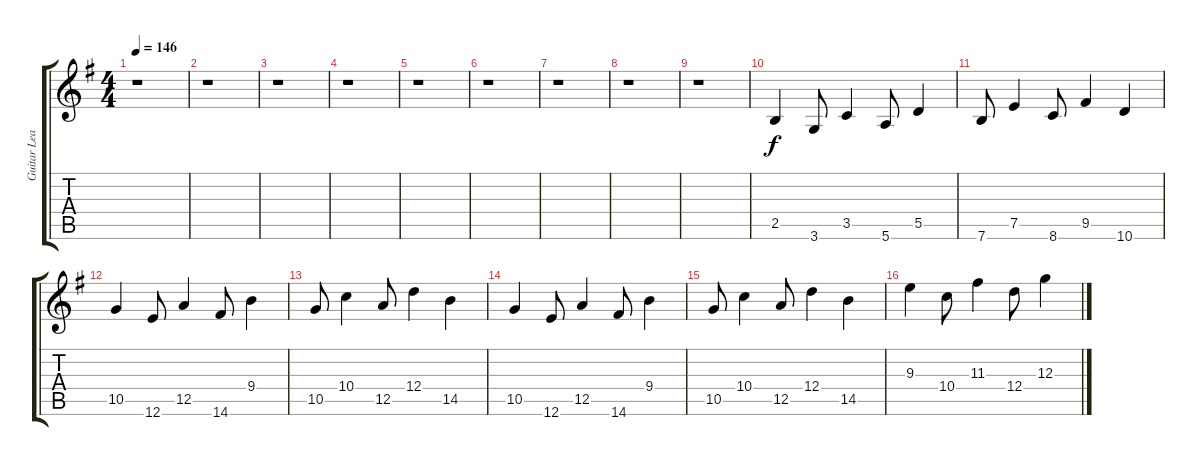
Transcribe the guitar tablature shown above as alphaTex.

\track ("Guitar Leads 1" "Guitar Lea") {instrument overdrivenguitar}
\staff {score tabs}
\tuning (E4 B3 G3 D3 A2 E2) {hide}
\ts (4 4)
\tempo 146
\clef g2
\ks g
r.1{dy f} |
r.1 |
r.1 |
r.1 |
r.1 |
r.1 |
r.1 |
r.1 |
r.1 |
2.5.4 3.6.8 3.5.4 5.6.8 5.5.4 |
7.6.8 7.5.4 8.6.8 9.5.4 10.6.4 |
10.5.4 12.6.8 12.5.4 14.6.8 9.4.4 |
10.5.8 10.4.4 12.5.8 12.4.4 14.5.4 |
10.5.4 12.6.8 12.5.4 14.6.8 9.4.4 |
10.5.8 10.4.4 12.5.8 12.4.4 14.5.4 |
9.3.4 10.4.8 11.3.4 12.4.8 12.3.4
